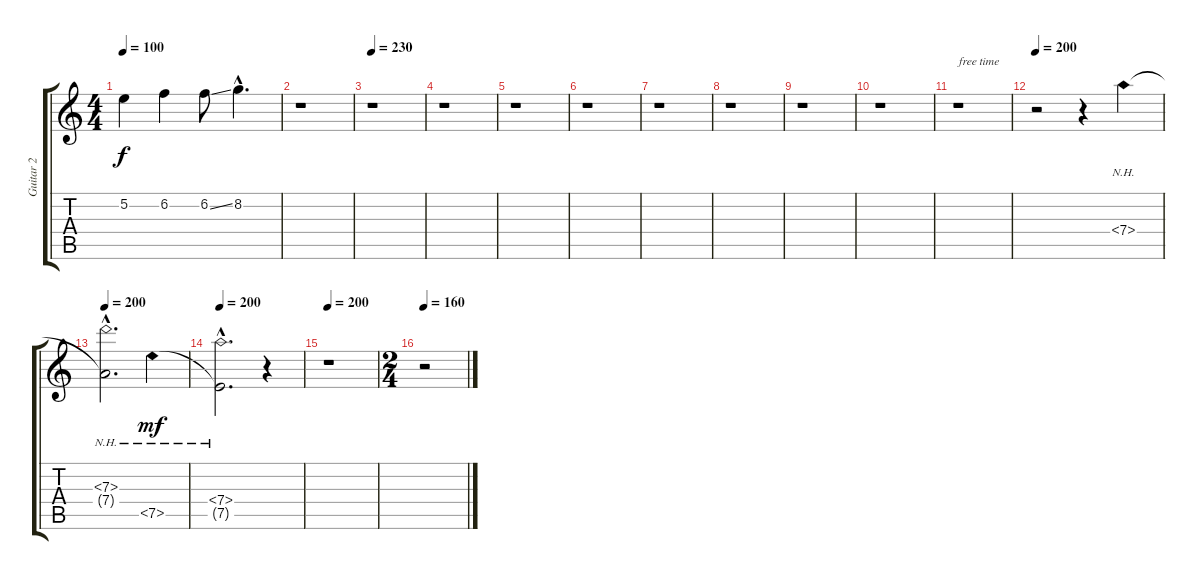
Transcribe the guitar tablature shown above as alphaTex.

\track ("Guitar 2" "Guitar 2") {instrument distortionguitar}
\staff {score tabs}
\tuning (E4 B3 G3 D3 A2 E2) {hide}
\ts (4 4)
\tempo 100
\clef g2
\ks c
5.2.4{dy f} 6.2.4 6.2{ss}.8 8.2{hac}.4{d} |
r.1 |
\tempo 230
r.1 |
r.1 |
r.1 |
r.1 |
r.1 |
r.1 |
r.1 |
r.1 |
r.1{txt "free time"} |
\tempo 200
r.2{volume 13} r.4 7.4{nh}.4 |
\tempo 200
(7.3{nh hac} 7.4{hac t}).2{d} 7.5{nh}.4{dy mf} |
\tempo 200
(7.4{nh hac} 7.5{hac t}).2{d} r.4 |
\tempo 200
r.1 |
\ts (2 4)
\tempo 160
r.2
